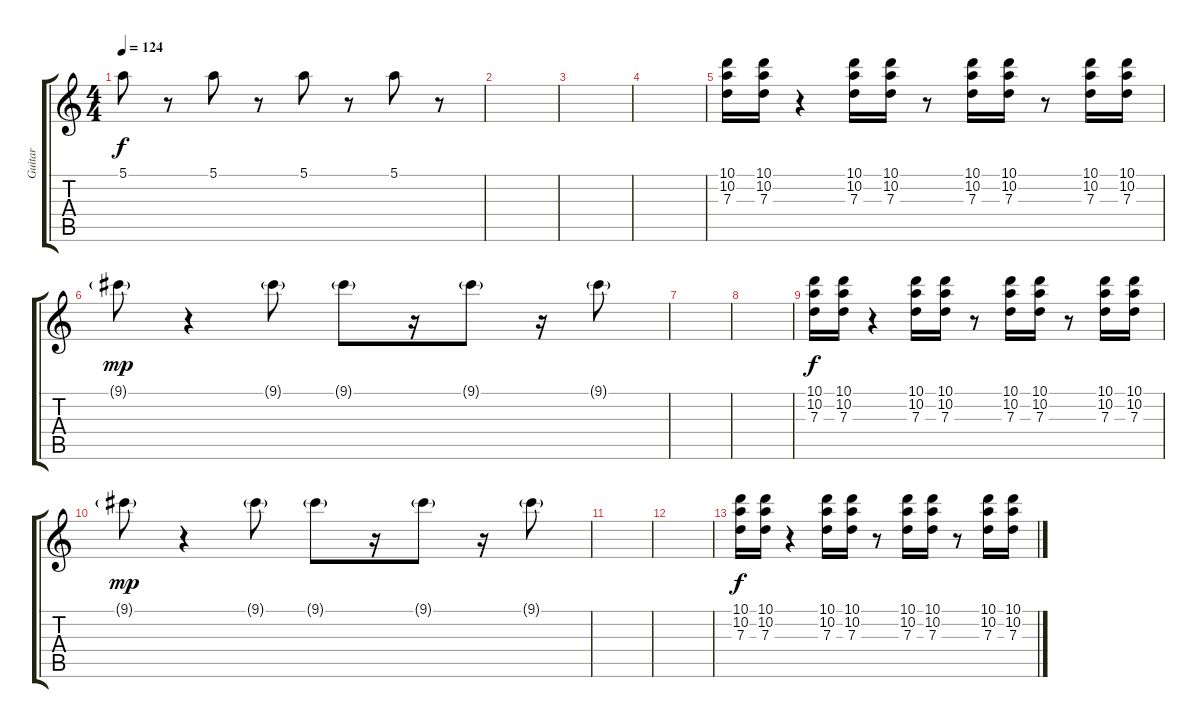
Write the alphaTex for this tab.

\track ("Guitar" "Guitar") {instrument overdrivenguitar}
\staff {score tabs}
\tuning (E4 B3 G3 D3 A2 E2) {hide}
\ts (4 4)
\tempo 124
\clef g2
\ks c
5.1.8{dy f} r.8 5.1.8 r.8 5.1.8 r.8 5.1.8 r.8 |
|
|
|
(10.1 10.2 7.3).16{volume 3 instrument electricguitarclean} (10.1 10.2 7.3).16 r.4 (10.1 10.2 7.3).16 (10.1 10.2 7.3).16 r.8 (10.1 10.2 7.3).16 (10.1 10.2 7.3).16 r.8 (10.1 10.2 7.3).16 (10.1 10.2 7.3).16 |
9.1{g}.8{dy mp volume 7 instrument overdrivenguitar} r.4 9.1{g}.8 9.1{g}.8 r.16 9.1{g}.8 r.16 9.1{g}.8 |
|
|
(10.1 10.2 7.3).16{dy f volume 3 instrument electricguitarclean} (10.1 10.2 7.3).16 r.4 (10.1 10.2 7.3).16 (10.1 10.2 7.3).16 r.8 (10.1 10.2 7.3).16 (10.1 10.2 7.3).16 r.8 (10.1 10.2 7.3).16 (10.1 10.2 7.3).16 |
9.1{g}.8{dy mp volume 7 instrument overdrivenguitar} r.4 9.1{g}.8 9.1{g}.8 r.16 9.1{g}.8 r.16 9.1{g}.8 |
|
|
(10.1 10.2 7.3).16{dy f volume 3 instrument electricguitarclean} (10.1 10.2 7.3).16 r.4 (10.1 10.2 7.3).16 (10.1 10.2 7.3).16 r.8 (10.1 10.2 7.3).16 (10.1 10.2 7.3).16 r.8 (10.1 10.2 7.3).16 (10.1 10.2 7.3).16
